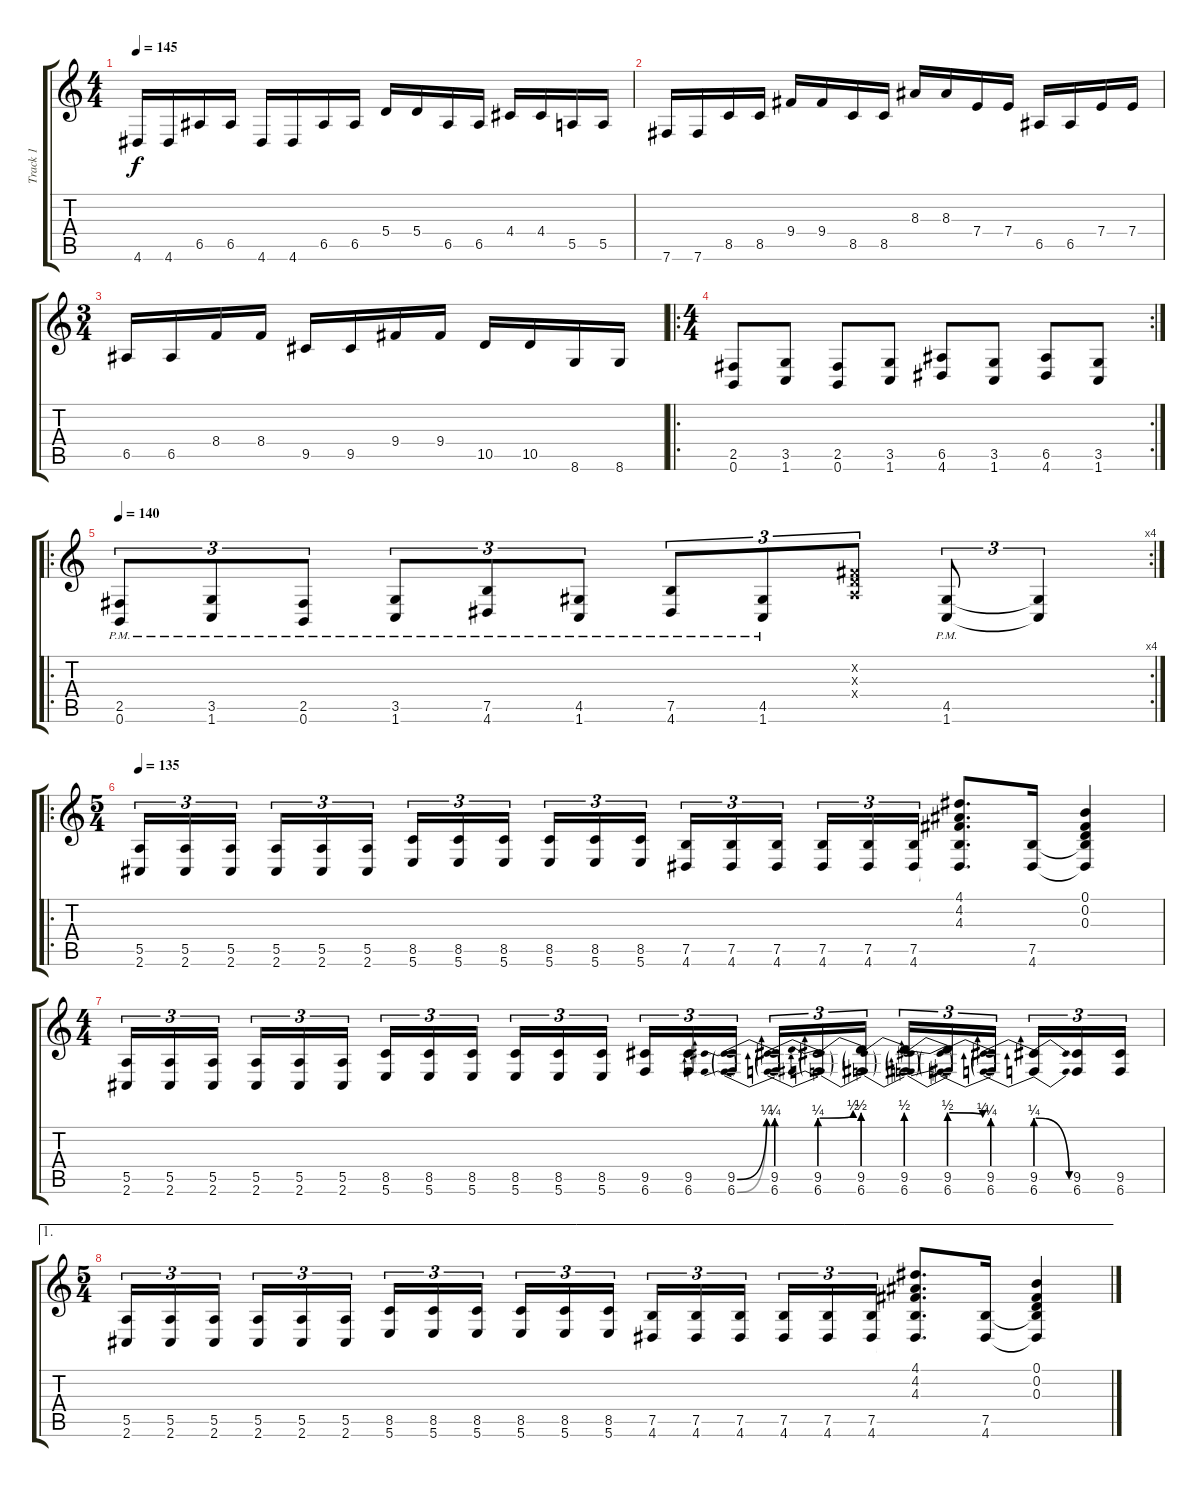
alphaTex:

\track ("Track 1" "Track 1") {instrument distortionguitar}
\staff {score tabs}
\tuning (B3 Gb3 D3 A2 E2 B1) {hide}
\ts (4 4)
\tempo 145
\clef g2
\ks c
4.6.16{dy f} 4.6.16 6.5.16 6.5.16 4.6.16 4.6.16 6.5.16 6.5.16 5.4.16 5.4.16 6.5.16 6.5.16 4.4.16 4.4.16 5.5.16 5.5.16 |
7.6.16 7.6.16 8.5.16 8.5.16 9.4.16 9.4.16 8.5.16 8.5.16 8.3.16 8.3.16 7.4.16 7.4.16 6.5.16 6.5.16 7.4.16 7.4.16 |
\ts (3 4)
6.5.16 6.5.16 8.4.16 8.4.16 9.5.16 9.5.16 9.4.16 9.4.16 10.5.16 10.5.16 8.6.16 8.6.16 |
\ro
\rc 2
\ts (4 4)
(2.5 0.6).8 (3.5 1.6).8 (2.5 0.6).8 (3.5 1.6).8 (6.5 4.6).8 (3.5 1.6).8 (6.5 4.6).8 (3.5 1.6).8 |
\ro
\rc 4
\tempo 140
(2.5{pm} 0.6{pm}).8{tu (3 2)} (3.5{pm} 1.6{pm}).8{tu (3 2)} (2.5{pm} 0.6{pm}).8{tu (3 2)} (3.5{pm} 1.6{pm}).8{tu (3 2)} (7.5{pm} 4.6{pm}).8{tu (3 2)} (4.5{pm} 1.6{pm}).8{tu (3 2)} (7.5{pm} 4.6{pm}).8{tu (3 2)} (4.5{pm} 1.6{pm}).8{tu (3 2)} (0.2{x} 0.3{x} 0.4{x}).8{tu (3 2)} (4.5{pm} 1.6{pm}).8{tu (3 2)} (4.5{t} 1.6{t}).4{tu (3 2)} |
\ro
\ts (5 4)
\tempo 135
(5.5 2.6).16{tu (3 2)} (5.5 2.6).16{tu (3 2)} (5.5 2.6).16{tu (3 2) beam splitsecondary} (5.5 2.6).16{tu (3 2)} (5.5 2.6).16{tu (3 2)} (5.5 2.6).16{tu (3 2)} (8.5 5.6).16{tu (3 2)} (8.5 5.6).16{tu (3 2)} (8.5 5.6).16{tu (3 2) beam splitsecondary} (8.5 5.6).16{tu (3 2)} (8.5 5.6).16{tu (3 2)} (8.5 5.6).16{tu (3 2)} (7.5 4.6).16{tu (3 2)} (7.5 4.6).16{tu (3 2)} (7.5 4.6).16{tu (3 2) beam splitsecondary} (7.5 4.6).16{tu (3 2)} (7.5 4.6).16{tu (3 2)} (7.5 4.6).16{tu (3 2)} (4.1 4.2 4.3 7.5{t} 4.6{t}).8{d} (7.5 4.6).16 (0.1 0.2 0.3 7.5{t} 4.6{t}).4 |
\ts (4 4)
(5.5 2.6).16{tu (3 2)} (5.5 2.6).16{tu (3 2)} (5.5 2.6).16{tu (3 2) beam splitsecondary} (5.5 2.6).16{tu (3 2)} (5.5 2.6).16{tu (3 2)} (5.5 2.6).16{tu (3 2)} (8.5 5.6).16{tu (3 2)} (8.5 5.6).16{tu (3 2)} (8.5 5.6).16{tu (3 2) beam splitsecondary} (8.5 5.6).16{tu (3 2)} (8.5 5.6).16{tu (3 2)} (8.5 5.6).16{tu (3 2)} (9.5 6.6).16{tu (3 2)} (9.5 6.6).16{tu (3 2)} (9.5{be (bend 0 0 60 1)} 6.6{be (bend 0 0 60 1)}).16{tu (3 2) beam splitsecondary} (9.5{be (prebend 0 1 60 1)} 6.6{be (prebend 0 1 60 1)}).16{tu (3 2)} (9.5{be (prebendbend 0 1 60 2)} 6.6{be (prebendbend 0 1 60 2)}).16{tu (3 2)} (9.5{be (prebend 0 2 60 2)} 6.6{be (prebend 0 2 60 2)}).16{tu (3 2)} (9.5{be (prebend 0 2 60 2)} 6.6{be (prebend 0 2 60 2)}).16{tu (3 2)} (9.5{be (prebendrelease 0 2 60 1)} 6.6{be (prebendrelease 0 2 60 1)}).16{tu (3 2)} (9.5{be (prebend 0 1 60 1)} 6.6{be (prebend 0 1 60 1)}).16{tu (3 2) beam splitsecondary} (9.5{be (prebendrelease 0 1 60 0)} 6.6{be (prebendrelease 0 1 60 0)}).16{tu (3 2)} (9.5 6.6).16{tu (3 2)} (9.5 6.6).16{tu (3 2)} |
\ae 1
\ts (5 4)
(5.5 2.6).16{tu (3 2)} (5.5 2.6).16{tu (3 2)} (5.5 2.6).16{tu (3 2) beam splitsecondary} (5.5 2.6).16{tu (3 2)} (5.5 2.6).16{tu (3 2)} (5.5 2.6).16{tu (3 2)} (8.5 5.6).16{tu (3 2)} (8.5 5.6).16{tu (3 2)} (8.5 5.6).16{tu (3 2) beam splitsecondary} (8.5 5.6).16{tu (3 2)} (8.5 5.6).16{tu (3 2)} (8.5 5.6).16{tu (3 2)} (7.5 4.6).16{tu (3 2)} (7.5 4.6).16{tu (3 2)} (7.5 4.6).16{tu (3 2) beam splitsecondary} (7.5 4.6).16{tu (3 2)} (7.5 4.6).16{tu (3 2)} (7.5 4.6).16{tu (3 2)} (4.1 4.2 4.3 7.5{t} 4.6{t}).8{d} (7.5 4.6).16 (0.1 0.2 0.3 7.5{t} 4.6{t}).4
